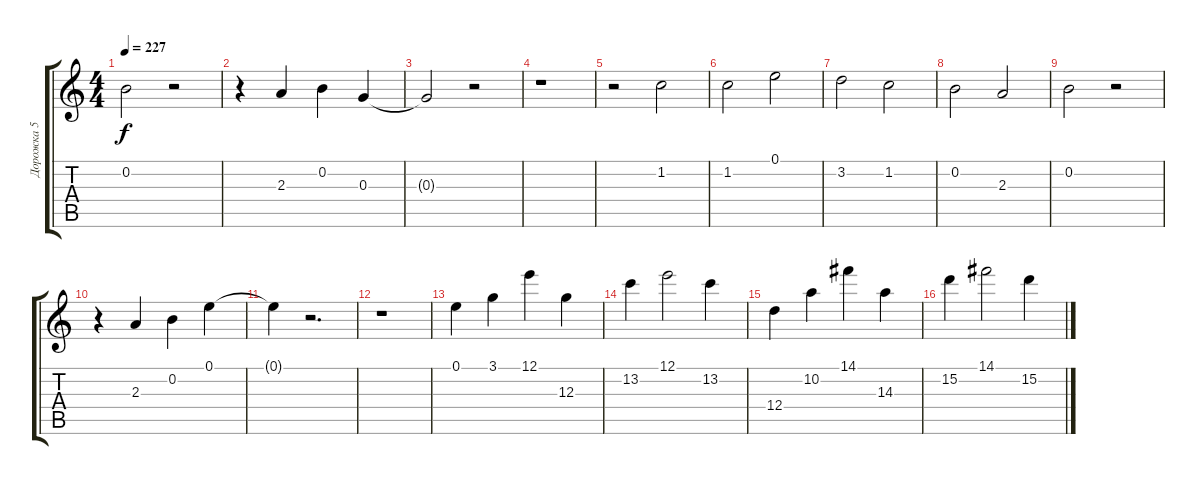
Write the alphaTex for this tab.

\track ("Дорожка 5" "Дорожка 5") {instrument electricguitarclean}
\staff {score tabs}
\tuning (E4 B3 G3 D3 A2 E2) {hide}
\ts (4 4)
\tempo 227
\clef g2
\ks c
0.2.2{dy f} r.2 |
r.4 2.3.4 0.2.4 0.3.4 |
0.3{t}.2 r.2 |
r.1 |
r.2 1.2.2 |
1.2.2 0.1.2 |
3.2.2 1.2.2 |
0.2.2 2.3.2 |
0.2.2 r.2 |
r.4 2.3.4 0.2.4 0.1.4 |
0.1{t}.4 r.2{d} |
r.1 |
0.1.4 3.1.4 12.1.4 12.3.4 |
13.2.4 12.1.2 13.2.4 |
12.4.4 10.2.4 14.1.4 14.3.4 |
15.2.4 14.1.2 15.2.4
